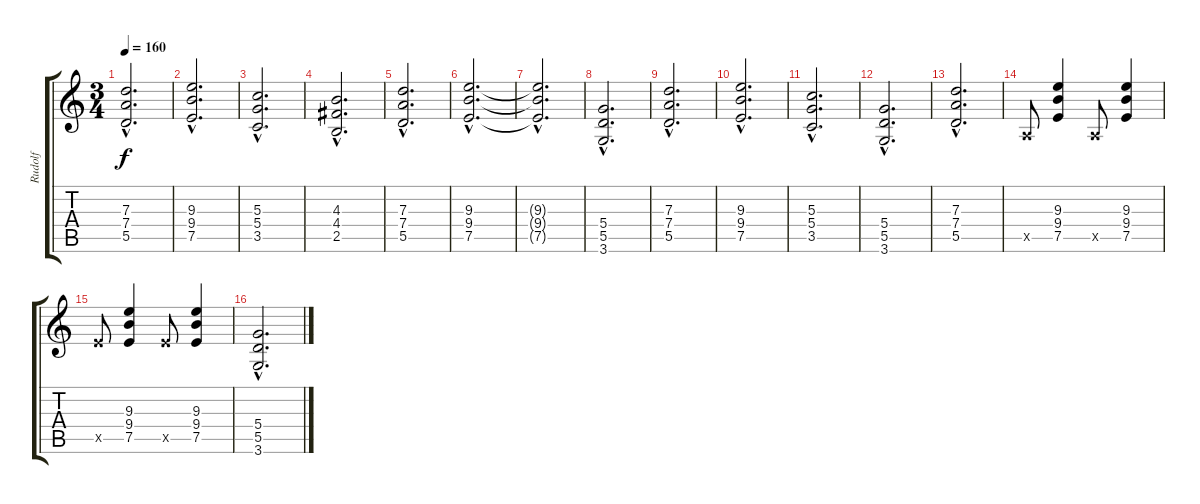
\track ("Rudolf" "Rudolf") {instrument distortionguitar}
\staff {score tabs}
\tuning (E4 B3 G3 D3 A2 E2) {hide}
\ts (3 4)
\tempo 160
\clef g2
\ks c
(7.3{hac} 7.4{hac} 5.5{hac}).2{d dy f} |
(9.3{hac} 9.4{hac} 7.5{hac}).2{d} |
(5.3{hac} 5.4{hac} 3.5{hac}).2{d} |
(4.3{hac} 4.4{hac} 2.5{hac}).2{d} |
(7.3{hac} 7.4{hac} 5.5{hac}).2{d} |
(9.3{hac} 9.4{hac} 7.5{hac}).2{d} |
(9.3{hac t} 9.4{hac t} 7.5{hac t}).2{d} |
(5.4{hac} 5.5{hac} 3.6{hac}).2{d} |
(7.3{hac} 7.4{hac} 5.5{hac}).2{d} |
(9.3{hac} 9.4{hac} 7.5{hac}).2{d} |
(5.3{hac} 5.4{hac} 3.5{hac}).2{d} |
(5.4{hac} 5.5{hac} 3.6{hac}).2{d} |
(7.3{hac} 7.4{hac} 5.5{hac}).2{d} |
0.5{x}.8 (9.3 9.4 7.5).4 0.5{x}.8 (9.3 9.4 7.5).4 |
7.5{x}.8 (9.3 9.4 7.5).4 7.5{x}.8 (9.3 9.4 7.5).4 |
(5.4{hac} 5.5{hac} 3.6{hac}).2{d}
